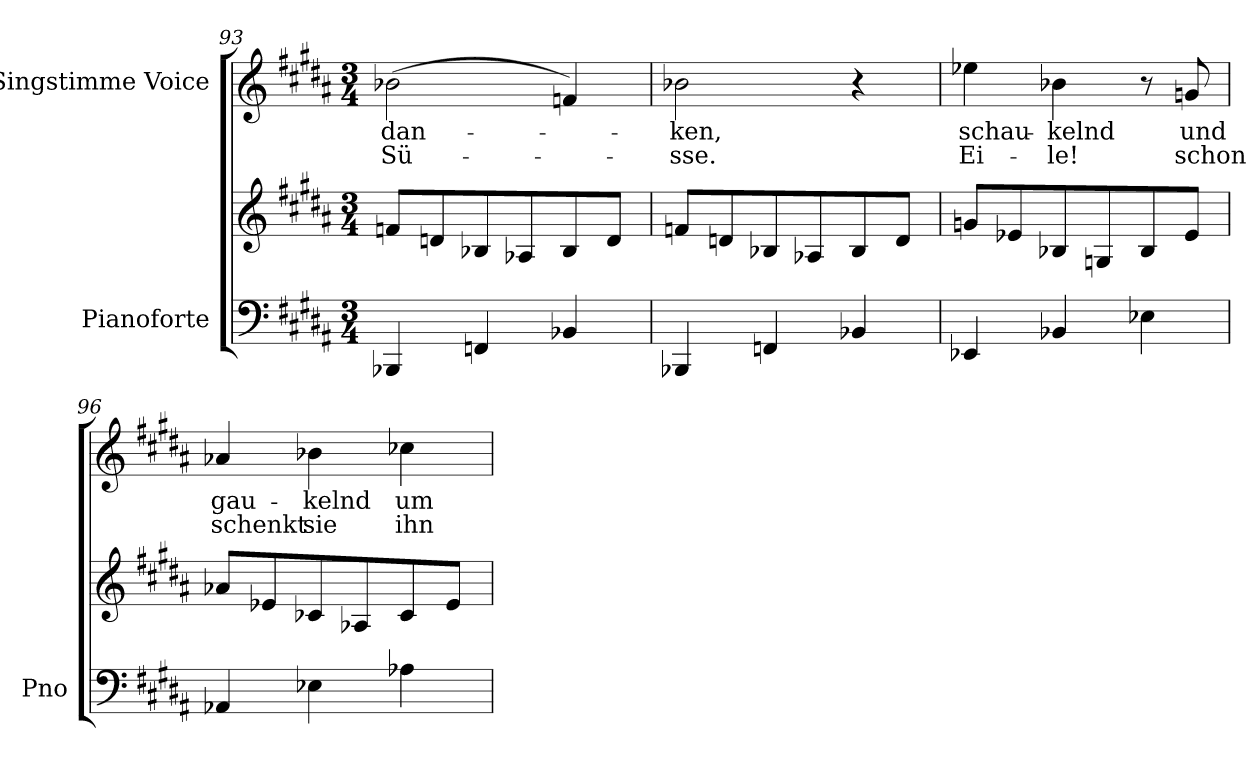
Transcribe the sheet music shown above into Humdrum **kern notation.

**kern	**kern	**kern	**text	**text
*part2	*part2	*part1	*part1	*part1
*staff3	*staff2	*staff1	*staff1	*staff1
*I"Pianoforte	*	*I"Singstimme Voice	*	*
*I'Pno	*	*	*	*
*clefF4	*clefG2	*clefG2	*	*
*k[f#c#g#d#a#]	*k[f#c#g#d#a#]	*k[f#c#g#d#a#]	*	*
*M3/4	*M3/4	*M3/4	*	*
=93	=93	=93	=93	=93
4BBB-X/	8fn/L	(>2b-X\	-dan-	Sü-
.	8dn/	.	.	.
4FFn/	8B-X/	.	.	.
.	8A-X/	.	.	.
4BB-X/	8B-/	4fn/)	.	.
.	8d/J	.	.	.
=94	=94	=94	=94	=94
4BBB-X/	8fn/L	2b-X\	-ken,	sse.
.	8dn/	.	.	.
4FFn/	8B-X/	.	.	.
.	8A-X/	.	.	.
4BB-X/	8B-/	4r	.	.
.	8d/J	.	.	.
=95	=95	=95	=95	=95
4EE-X/	8gn/L	4ee-X\	schau-	Ei-
.	8e-X/	.	.	.
4BB-X/	8B-X/	4b-X\	-kelnd	-le!
.	8Gnj/	.	.	.
4E-X\	8B-/	8r	.	.
.	8e-/J	8gn/	und	schon
=96	=96	=96	=96	=96
4AA-X/	8a-X/L	4a-X/	gau-	schenkt
.	8e-X/	.	.	.
4E-X\	8c-X/	4b-X\	-kelnd	sie
.	8A-X/	.	.	.
4A-X\	8c-/	4cc-X\	um	ihn
.	8e-/J	.	.	.
=	=	=	=	=
*-	*-	*-	*-	*-
